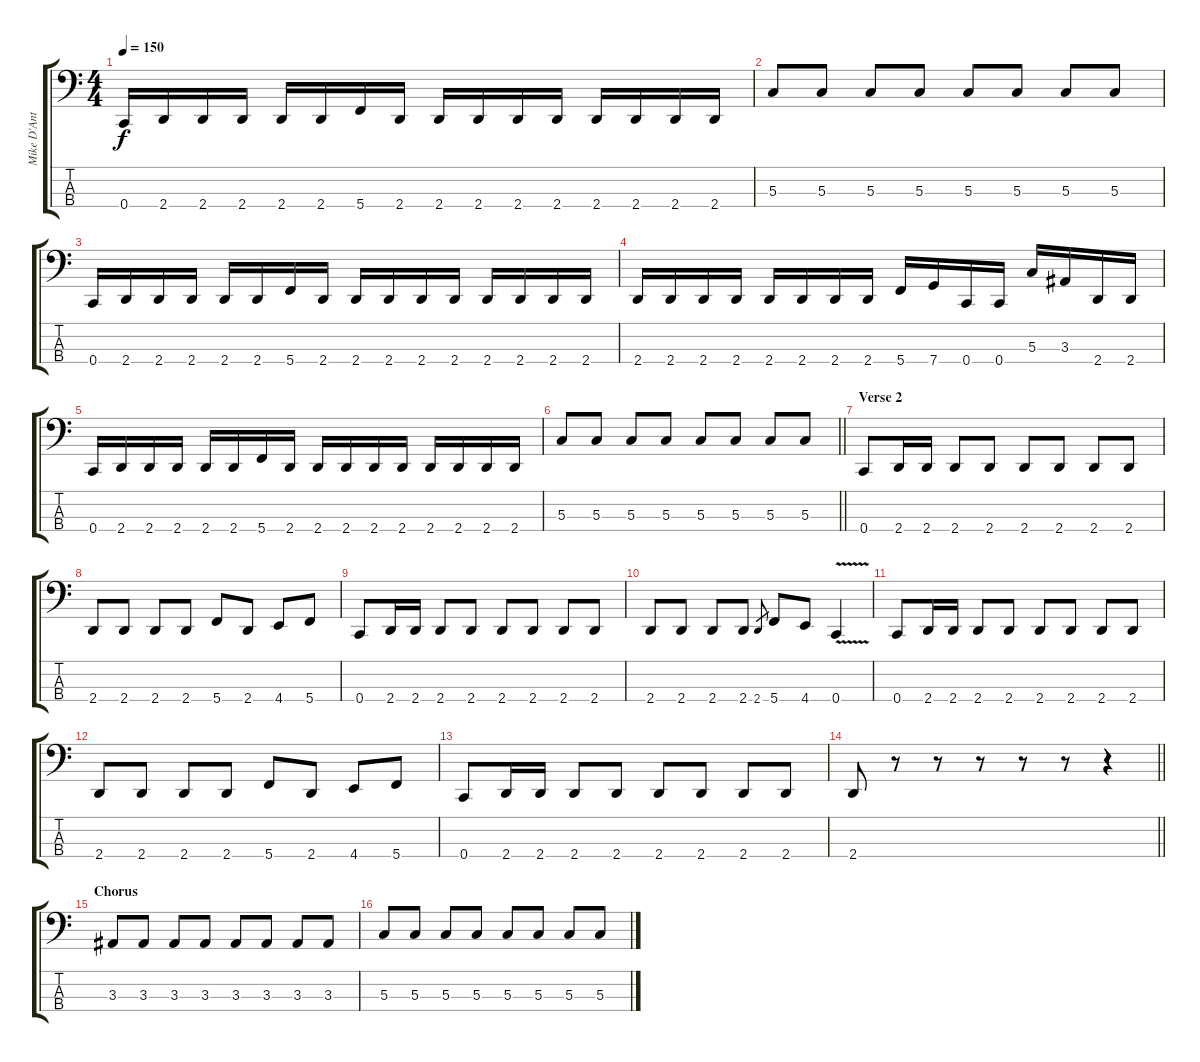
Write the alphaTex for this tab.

\track ("Mike D'Antonio" "Mike D'Ant") {instrument electricbassfinger}
\staff {score tabs}
\tuning (F2 C2 G1 C1) {hide}
\ts (4 4)
\tempo 150
\clef f4
\ks c
0.4.16{dy f} 2.4.16 2.4.16 2.4.16 2.4.16 2.4.16 5.4.16 2.4.16 2.4.16 2.4.16 2.4.16 2.4.16 2.4.16 2.4.16 2.4.16 2.4.16 |
5.3.8 5.3.8 5.3.8 5.3.8 5.3.8 5.3.8 5.3.8 5.3.8 |
0.4.16 2.4.16 2.4.16 2.4.16 2.4.16 2.4.16 5.4.16 2.4.16 2.4.16 2.4.16 2.4.16 2.4.16 2.4.16 2.4.16 2.4.16 2.4.16 |
2.4.16 2.4.16 2.4.16 2.4.16 2.4.16 2.4.16 2.4.16 2.4.16 5.4.16 7.4.16 0.4.16 0.4.16 5.3.16 3.3.16 2.4.16 2.4.16 |
0.4.16 2.4.16 2.4.16 2.4.16 2.4.16 2.4.16 5.4.16 2.4.16 2.4.16 2.4.16 2.4.16 2.4.16 2.4.16 2.4.16 2.4.16 2.4.16 |
\barLineRight lightlight
5.3.8 5.3.8 5.3.8 5.3.8 5.3.8 5.3.8 5.3.8 5.3.8 |
\section ("" "Verse 2")
0.4.8 2.4.16 2.4.16 2.4.8 2.4.8 2.4.8 2.4.8 2.4.8 2.4.8 |
2.4.8 2.4.8 2.4.8 2.4.8 5.4.8 2.4.8 4.4.8 5.4.8 |
0.4.8 2.4.16 2.4.16 2.4.8 2.4.8 2.4.8 2.4.8 2.4.8 2.4.8 |
2.4.8 2.4.8 2.4.8 2.4.8 2.4.8{gr} 5.4.8 4.4.8 0.4{v}.4 |
0.4.8 2.4.16 2.4.16 2.4.8 2.4.8 2.4.8 2.4.8 2.4.8 2.4.8 |
2.4.8 2.4.8 2.4.8 2.4.8 5.4.8 2.4.8 4.4.8 5.4.8 |
0.4.8 2.4.16 2.4.16 2.4.8 2.4.8 2.4.8 2.4.8 2.4.8 2.4.8 |
\barLineRight lightlight
2.4.8 r.8 r.8 r.8 r.8 r.8 r.4 |
\section ("" "Chorus")
3.3.8 3.3.8 3.3.8 3.3.8 3.3.8 3.3.8 3.3.8 3.3.8 |
5.3.8 5.3.8 5.3.8 5.3.8 5.3.8 5.3.8 5.3.8 5.3.8
